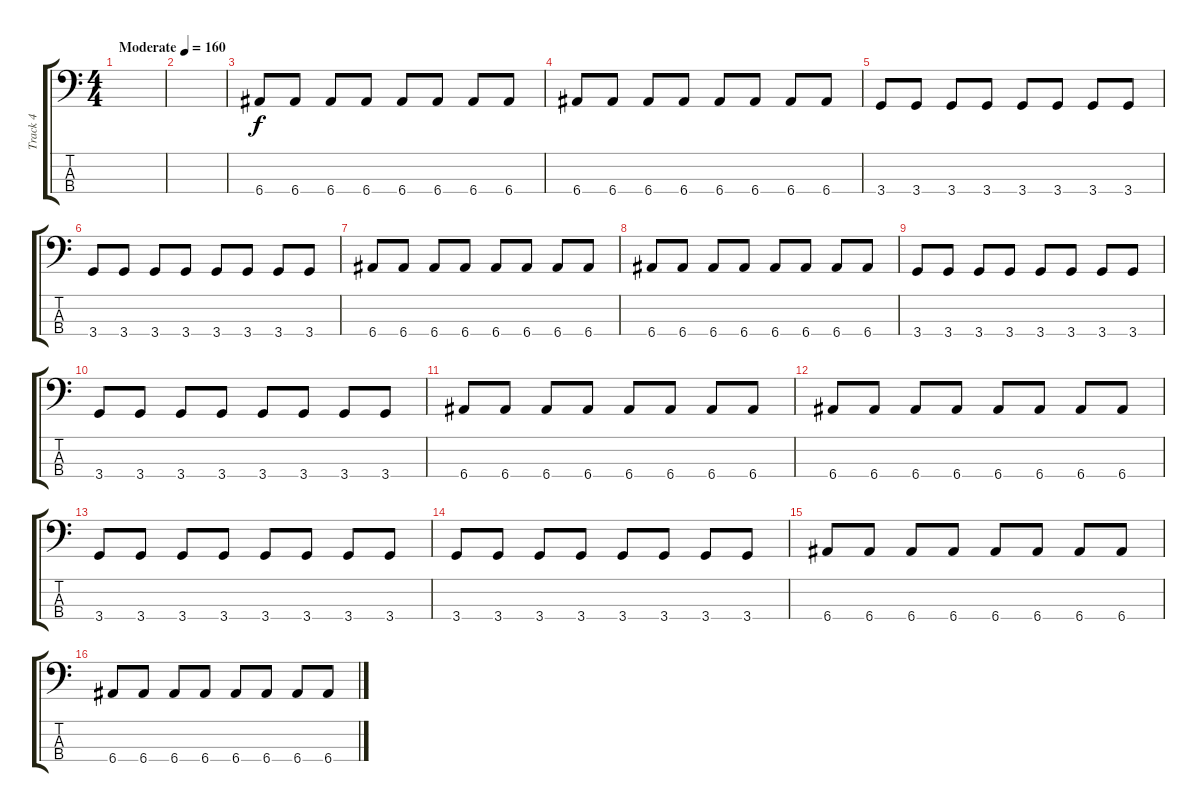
\track ("Track 4" "Track 4") {instrument electricbassfinger}
\staff {score tabs}
\tuning (G2 D2 A1 E1) {hide}
\ts (4 4)
\tempo (160 "Moderate")
\clef f4
\ks c
|
|
6.4.8 6.4.8 6.4.8 6.4.8 6.4.8 6.4.8 6.4.8 6.4.8 |
6.4.8 6.4.8 6.4.8 6.4.8 6.4.8 6.4.8 6.4.8 6.4.8 |
3.4.8 3.4.8 3.4.8 3.4.8 3.4.8 3.4.8 3.4.8 3.4.8 |
3.4.8 3.4.8 3.4.8 3.4.8 3.4.8 3.4.8 3.4.8 3.4.8 |
6.4.8 6.4.8 6.4.8 6.4.8 6.4.8 6.4.8 6.4.8 6.4.8 |
6.4.8 6.4.8 6.4.8 6.4.8 6.4.8 6.4.8 6.4.8 6.4.8 |
3.4.8 3.4.8 3.4.8 3.4.8 3.4.8 3.4.8 3.4.8 3.4.8 |
3.4.8 3.4.8 3.4.8 3.4.8 3.4.8 3.4.8 3.4.8 3.4.8 |
6.4.8 6.4.8 6.4.8 6.4.8 6.4.8 6.4.8 6.4.8 6.4.8 |
6.4.8 6.4.8 6.4.8 6.4.8 6.4.8 6.4.8 6.4.8 6.4.8 |
3.4.8 3.4.8 3.4.8 3.4.8 3.4.8 3.4.8 3.4.8 3.4.8 |
3.4.8 3.4.8 3.4.8 3.4.8 3.4.8 3.4.8 3.4.8 3.4.8 |
6.4.8 6.4.8 6.4.8 6.4.8 6.4.8 6.4.8 6.4.8 6.4.8 |
6.4.8 6.4.8 6.4.8 6.4.8 6.4.8 6.4.8 6.4.8 6.4.8
